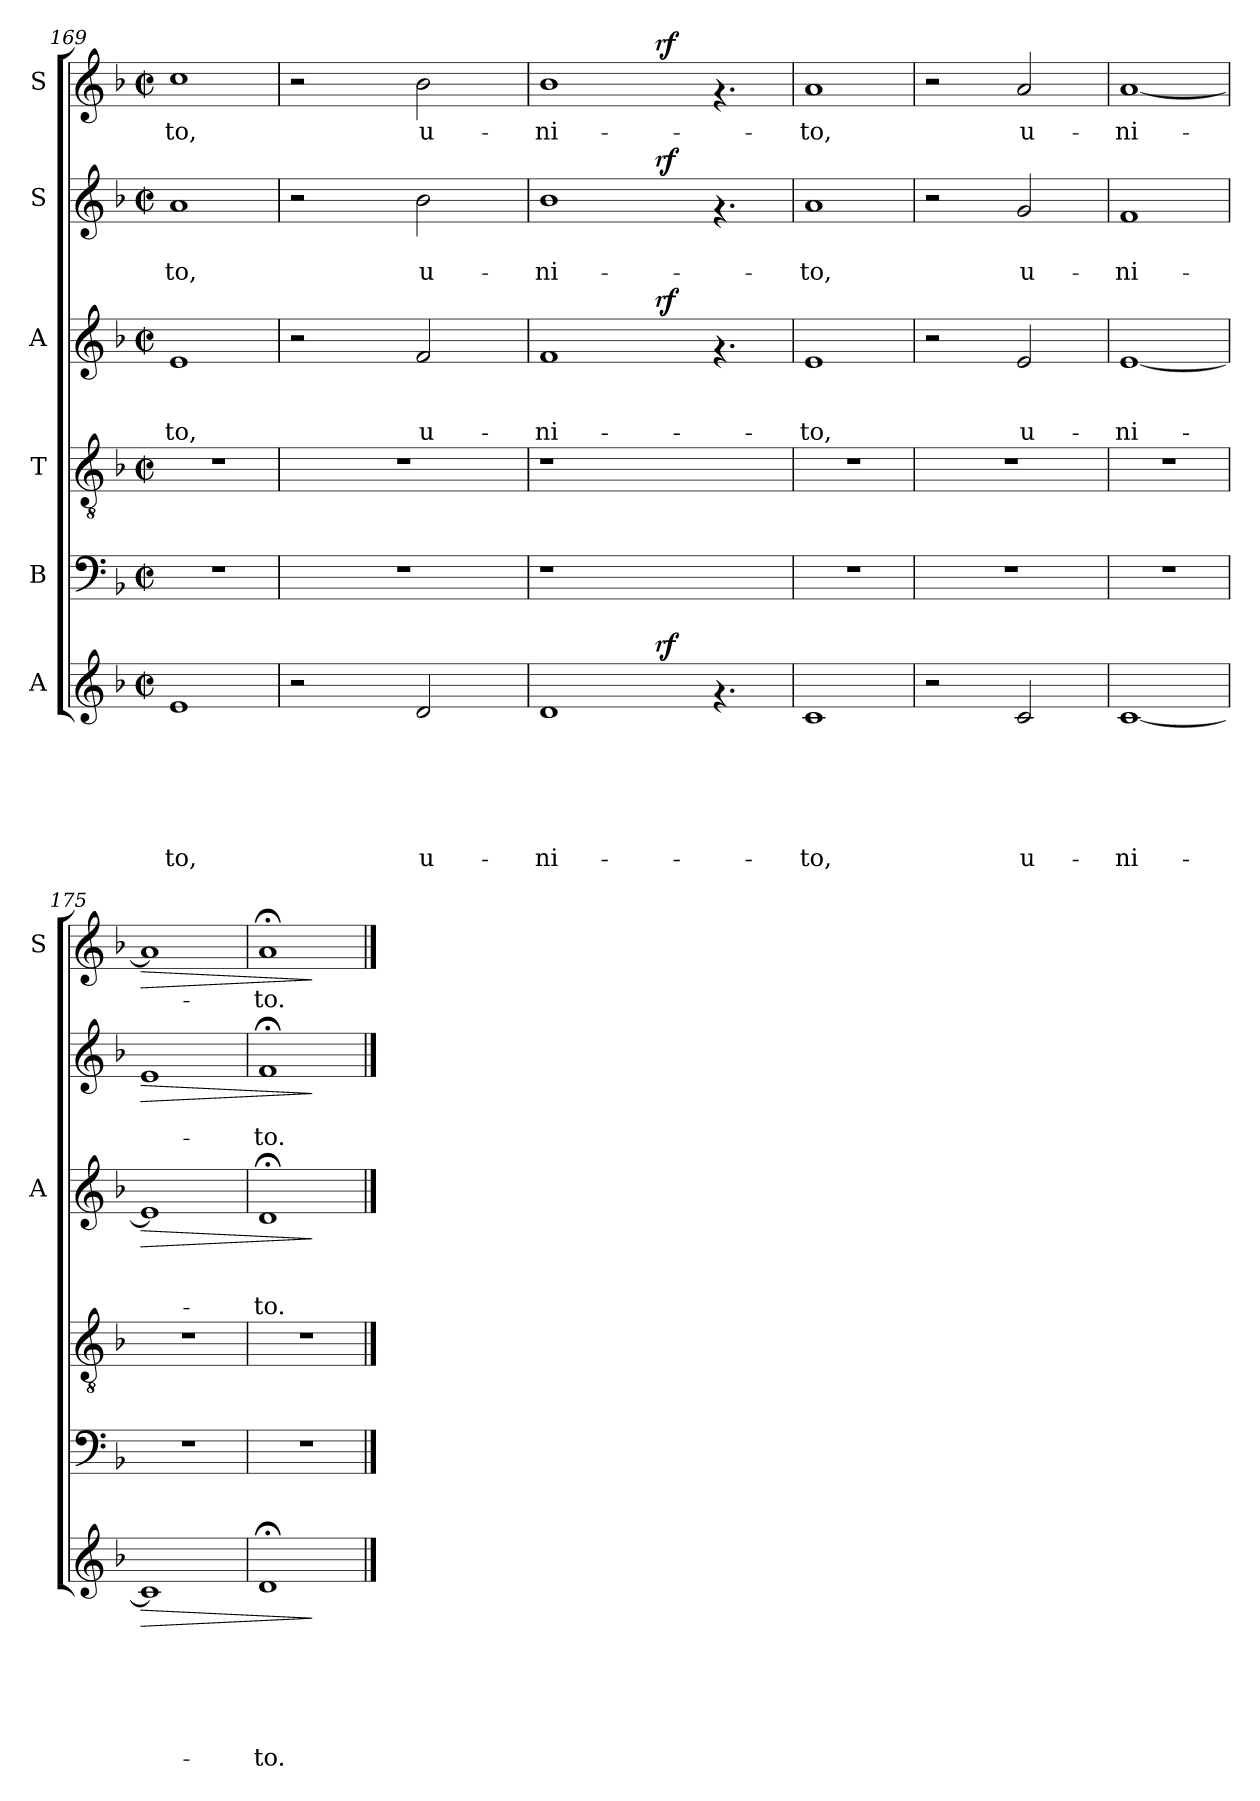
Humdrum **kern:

**kern	**text	**text	**text	**text	**text	**text	**dynam	**kern	**kern	**kern	**text	**text	**text	**dynam	**kern	**text	**text	**dynam	**kern	**text	**dynam
*part6	*part6	*part6	*part6	*part6	*part6	*part6	*part6	*part5	*part4	*part3	*part3	*part3	*part3	*part3	*part2	*part2	*part2	*part2	*part1	*part1	*part1
*staff6	*staff6	*staff6	*staff6	*staff6	*staff6	*staff6	*staff6	*staff5	*staff4	*staff3	*staff3	*staff3	*staff3	*staff3	*staff2	*staff2	*staff2	*staff2	*staff1	*staff1	*staff1
*I"A	*	*	*	*	*	*	*	*I"B	*I"T	*I"A	*	*	*	*	*I"S	*	*	*	*I"S	*	*
*	*	*	*	*	*	*	*	*	*	*I'A	*	*	*	*	*	*	*	*	*I'S	*	*
*clefG2	*	*	*	*	*	*	*	*clefF4	*clefGv2	*clefG2	*	*	*	*	*clefG2	*	*	*	*clefG2	*	*
*k[b-]	*	*	*	*	*	*	*	*k[b-]	*k[b-]	*k[b-]	*	*	*	*	*k[b-]	*	*	*	*k[b-]	*	*
*F:	*	*	*	*	*	*	*	*F:	*F:	*F:	*	*	*	*	*F:	*	*	*	*F:	*	*
*M2/2	*	*	*	*	*	*	*	*M2/2	*M2/2	*M2/2	*	*	*	*	*M2/2	*	*	*	*M2/2	*	*
*met(c|)	*	*	*	*	*	*	*	*met(c|)	*met(c|)	*met(c|)	*	*	*	*	*met(c|)	*	*	*	*met(c|)	*	*
=169	=169	=169	=169	=169	=169	=169	=169	=169	=169	=169	=169	=169	=169	=169	=169	=169	=169	=169	=169	=169	=169
!	!	!	!	!	!	!LO:LY:b	!	!	!	!	!	!	!LO:LY:b	!	!	!	!LO:LY:b	!	!	!LO:LY:b	!
1e	.	.	.	.	.	-to,	.	1r	1r	1e	.	.	-to,	.	1a	.	-to,	.	1cc	-to,	.
=170	=170	=170	=170	=170	=170	=170	=170	=170	=170	=170	=170	=170	=170	=170	=170	=170	=170	=170	=170	=170	=170
*^	*	*	*	*	*	*	*	*	*	*^	*	*	*	*	*^	*	*	*	*^	*	*
2r	4ryy	.	.	.	.	.	.	.	1r	1r	2r	4ryy	.	.	.	.	2r	4ryy	.	.	.	2r	4ryy	.	.
.	8ryy	.	.	.	.	.	.	.	.	.	.	8ryy	.	.	.	.	.	16.ryy	.	.	.	.	16.ryy	.	.
.	.	.	.	.	.	.	.	.	.	.	.	.	.	.	.	.	.	2ryy	.	.	.	.	2ryy	.	.
.	32ryy	.	.	.	.	.	.	.	.	.	.	32ryy	.	.	.	.	.	.	.	.	.	.	.	.	.
.	2ryy	.	.	.	.	.	.	.	.	.	.	2ryy	.	.	.	.	.	.	.	.	.	.	.	.	.
!	!	!	!	!	!	!	!LO:LY:b	!	!	!	!	!	!	!	!LO:LY:b	!	!	!	!	!LO:LY:b	!	!	!	!LO:LY:b	!
2d/	.	.	.	.	.	.	u-	.	.	.	2f/	.	.	.	u-	.	2b-\	.	.	u-	.	2b-\	.	u-	.
.	.	.	.	.	.	.	.	.	.	.	.	.	.	.	.	.	.	8ryy	.	.	.	.	8ryy	.	.
.	16.ryy	.	.	.	.	.	.	.	.	.	.	16.ryy	.	.	.	.	.	.	.	.	.	.	.	.	.
.	.	.	.	.	.	.	.	.	.	.	.	.	.	.	.	.	.	32ryy	.	.	.	.	32ryy	.	.
=171	=171	=171	=171	=171	=171	=171	=171	=171	=171	=171	=171	=171	=171	=171	=171	=171	=171	=171	=171	=171	=171	=171	=171	=171	=171
!	!	!	!	!	!	!	!LO:LY:b	!	!	!	!	!	!	!	!LO:LY:b	!	!	!	!	!LO:LY:b	!	!	!	!LO:LY:b	!
1d	2ryy	.	.	.	.	.	-ni-	.	1r	1r	1f	2ryy	.	.	-ni-	.	1b-	2ryy	.	-ni-	.	1b-	2ryy	-ni-	.
.	8ryy	.	.	.	.	.	.	.	.	.	.	8ryy	.	.	.	.	.	8ryy	.	.	.	.	8ryy	.	.
.	32ryy	.	.	.	.	.	.	.	.	.	.	32ryy	.	.	.	.	.	32ryy	.	.	.	.	32ryy	.	.
!	!	!	!	!	!	!	!	!LO:DY:a	!	!	!	!	!	!	!	!LO:DY:a	!	!	!	!	!LO:DY:a	!	!	!	!LO:DY:a
.	2ryy	.	.	.	.	.	.	rf	.	.	.	2ryy	.	.	.	rf	.	2ryy	.	.	rf	.	2ryy	.	rf
4.ra	.	.	.	.	.	.	.	.	4.ryy	4.ryy	4.ra	.	.	.	.	.	4.ra	.	.	.	.	4.ra	.	.	.
.	8..ryy	.	.	.	.	.	.	.	.	.	.	8..ryy	.	.	.	.	.	8..ryy	.	.	.	.	8..ryy	.	.
=172	=172	=172	=172	=172	=172	=172	=172	=172	=172	=172	=172	=172	=172	=172	=172	=172	=172	=172	=172	=172	=172	=172	=172	=172	=172
!	!	!	!	!	!	!	!LO:LY:b	!	!	!	!	!	!	!	!LO:LY:b	!	!	!	!	!LO:LY:b	!	!	!	!LO:LY:b	!
*	*	*	*	*	*	*	*	*	*	*	*v	*v	*	*	*	*	*	*	*	*	*	*v	*v	*	*
*v	*v	*	*	*	*	*	*	*	*	*	*	*	*	*	*	*v	*v	*	*	*	*	*	*
1c	.	.	.	.	.	-to,	.	1r	1r	1e	.	.	-to,	.	1a	.	-to,	.	1a	-to,	.
=173	=173	=173	=173	=173	=173	=173	=173	=173	=173	=173	=173	=173	=173	=173	=173	=173	=173	=173	=173	=173	=173
*^	*	*	*	*	*	*	*	*	*	*^	*	*	*	*	*^	*	*	*	*^	*	*
2r	4.ryy	.	.	.	.	.	.	.	1r	1r	2r	4.ryy	.	.	.	.	2r	4.ryy	.	.	.	2r	4.ryy	.	.
.	2ryy	.	.	.	.	.	.	.	.	.	.	2ryy	.	.	.	.	.	2ryy	.	.	.	.	2ryy	.	.
!	!	!	!	!	!	!	!LO:LY:b	!	!	!	!	!	!	!	!LO:LY:b	!	!	!	!	!LO:LY:b	!	!	!	!LO:LY:b	!
2c/	.	.	.	.	.	.	u-	.	.	.	2e/	.	.	.	u-	.	2g/	.	.	u-	.	2a/	.	u-	.
.	8ryy	.	.	.	.	.	.	.	.	.	.	8ryy	.	.	.	.	.	8ryy	.	.	.	.	8ryy	.	.
=174	=174	=174	=174	=174	=174	=174	=174	=174	=174	=174	=174	=174	=174	=174	=174	=174	=174	=174	=174	=174	=174	=174	=174	=174	=174
!	!	!	!	!	!	!	!LO:LY:b	!	!	!	!	!	!	!	!LO:LY:b	!	!	!	!	!LO:LY:b	!	!	!	!LO:LY:b	!
*	*	*	*	*	*	*	*	*	*	*	*v	*v	*	*	*	*	*	*	*	*	*	*v	*v	*	*
*v	*v	*	*	*	*	*	*	*	*	*	*	*	*	*	*	*v	*v	*	*	*	*	*	*
[<1c	.	.	.	.	.	-ni-	.	1r	1r	[<1e	.	.	-ni-	.	1f	.	-ni-	.	[<1a	-ni-	.
=175	=175	=175	=175	=175	=175	=175	=175	=175	=175	=175	=175	=175	=175	=175	=175	=175	=175	=175	=175	=175	=175
!	!	!	!	!	!	!	!LO:HP:b	!	!	!	!	!	!	!LO:HP:b	!	!	!	!LO:HP:b	!	!	!LO:HP:b
1c]	.	.	.	.	.	.	>	1r	1r	1e]	.	.	.	>	1e	.	.	>	1a]	.	>
=176	=176	=176	=176	=176	=176	=176	=176	=176	=176	=176	=176	=176	=176	=176	=176	=176	=176	=176	=176	=176	=176
!	!	!	!	!	!	!LO:LY:b	!	!	!	!	!	!	!LO:LY:b	!	!	!	!LO:LY:b	!	!	!LO:LY:b	!
1d;	.	.	.	.	.	-to.	.	1r	1r	1d;	.	.	-to.	.	1f;	.	-to.	.	1a;	-to.	.
.	.	.	.	.	.	.	]	.	.	.	.	.	.	]	.	.	.	]	.	.	]
==	==	==	==	==	==	==	==	==	==	==	==	==	==	==	==	==	==	==	==	==	==
*-	*-	*-	*-	*-	*-	*-	*-	*-	*-	*-	*-	*-	*-	*-	*-	*-	*-	*-	*-	*-	*-
